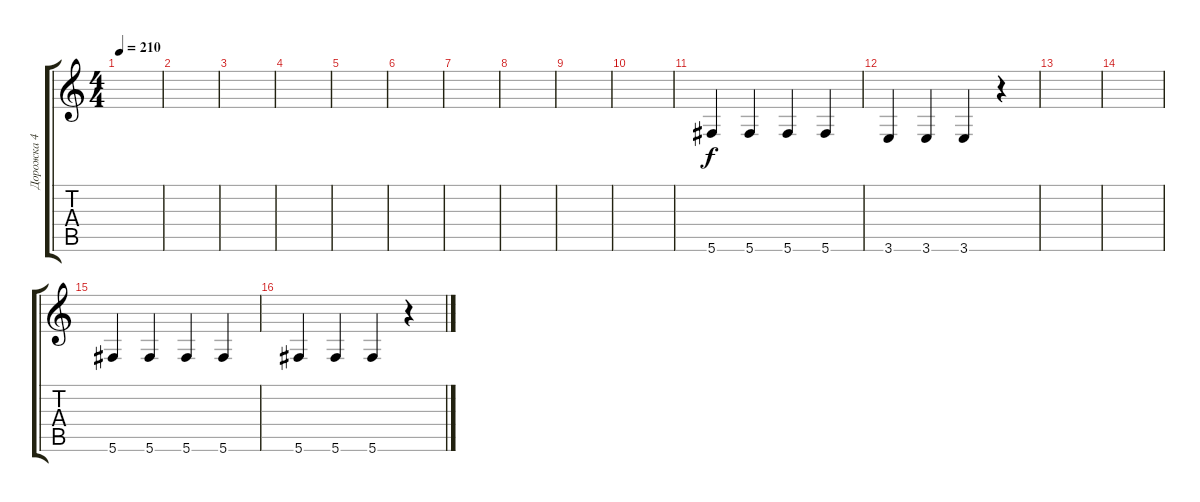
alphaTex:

\track ("Дорожка 4" "Дорожка 4") {instrument electricbassfinger}
\staff {score tabs}
\tuning (Db4 Ab3 E3 B2 Gb2 Db2) {hide}
\ts (4 4)
\tempo 210
\clef g2
\ks c
|
|
|
|
|
|
|
|
|
|
5.6.4 5.6.4 5.6.4 5.6.4 |
3.6.4 3.6.4 3.6.4 r.4 |
|
|
5.6.4 5.6.4 5.6.4 5.6.4 |
5.6.4 5.6.4 5.6.4 r.4
